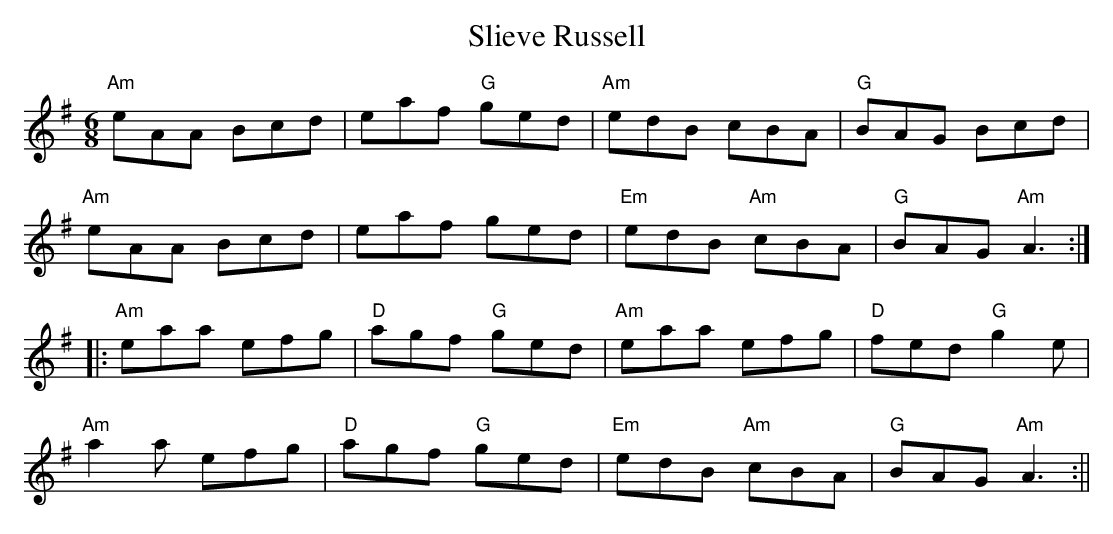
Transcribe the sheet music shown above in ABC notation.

X:1
T:Slieve Russell
M:6/8
L:1/8
K:G
"Am"eAA Bcd|eaf "G"ged|"Am"edB cBA|"G"BAG Bcd|!
"Am"eAA Bcd|eaf ged|"Em"edB "Am"cBA|"G"BAG "Am"A3:|!
|:"Am"eaa efg|"D"agf "G"ged|"Am"eaa efg|"D"fed "G"g2e|!
"Am"a2a efg|"D"agf "G"ged|"Em"edB "Am"cBA|"G"BAG "Am"A3:||!
